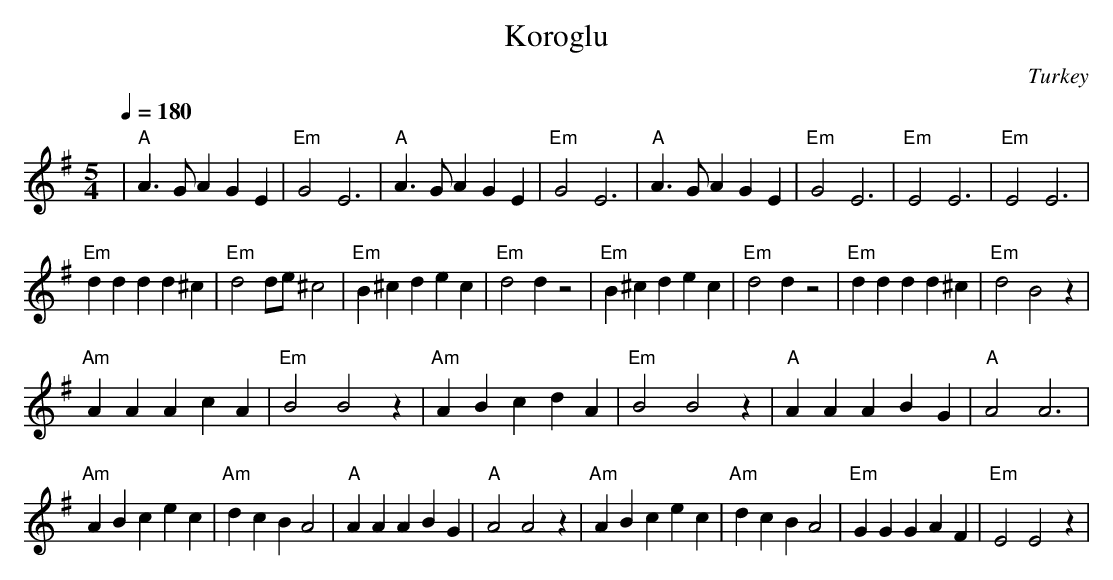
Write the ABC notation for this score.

X:1
T:Koroglu
O:Turkey
L:1/8
M:5/4
Q:1/4=180
K:Em
|"A"A3GA2G2E2| "Em"G4 E6| "A"A3GA2G2E2| "Em"G4 E6|\
 "A"A3GA2G2E2| "Em"G4 E6| "Em"E4 E6| "Em"E4 E6|
"Em"d2 d2 d2 d2 ^c2| "Em"d4 de ^c4| "Em"B2 ^c2 d2 e2 c2| "Em"d4 d2z4|\
"Em"B2 ^c2 d2 e2 c2| "Em"d4 d2z4|"Em"d2 d2 d2 d2 ^c2|"Em"d4 B4 z2|
"Am"A2 A2 A2 c2 A2| "Em"B4 B4 z2| "Am"A2 B2 c2 d2 A2| "Em"B4 B4 z2|\
 "A"A2 A2 A2 B2 G2| "A"A4 A6|
"Am"A2 B2 c2 e2 c2| "Am"d2 c2 B2 A4|"A"A2 A2 A2 B2 G2| "A"A4 A4 z2|\
"Am"A2 B2 c2 e2 c2| "Am"d2 c2 B2 A4|"Em"G2 G2 G2 A2 F2| "Em"E4 E4 z2|
